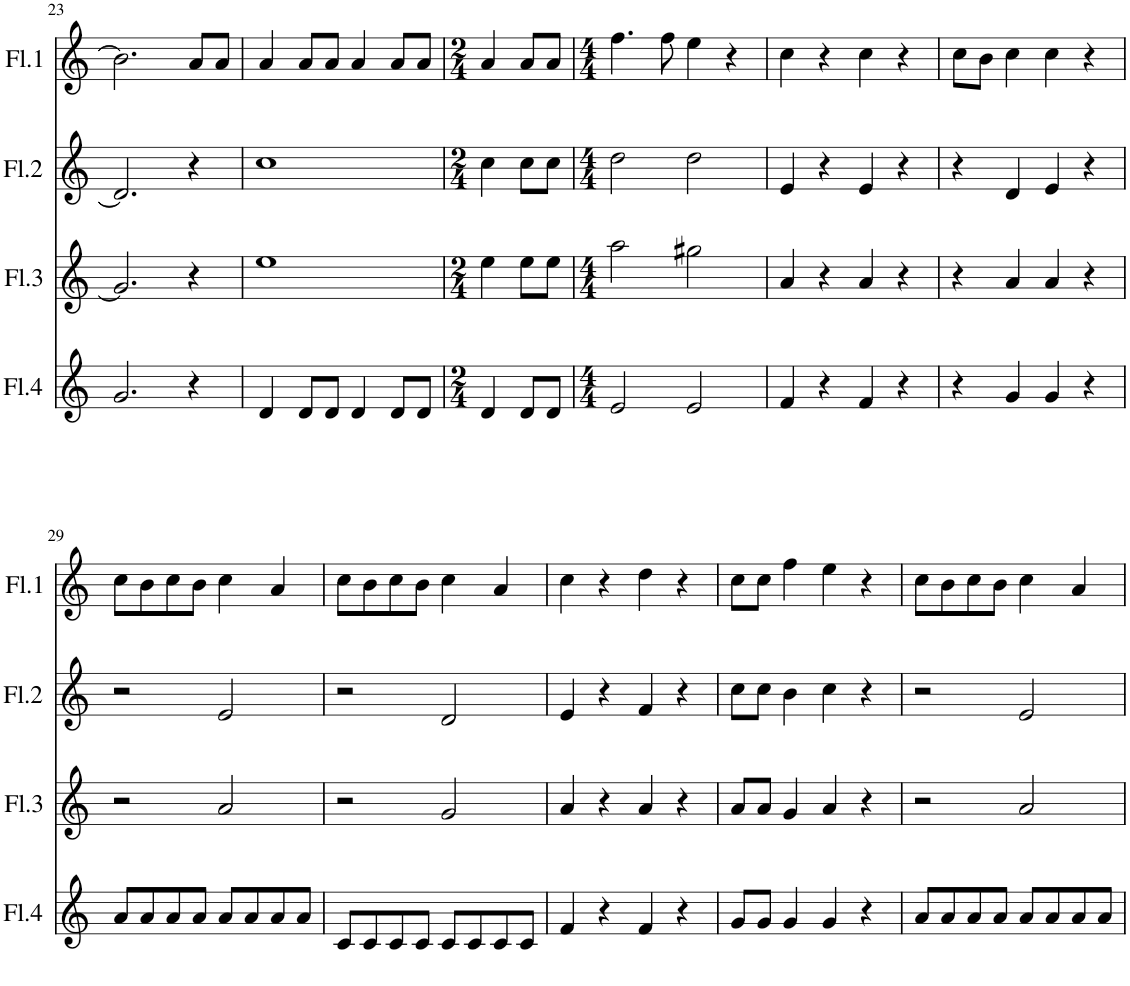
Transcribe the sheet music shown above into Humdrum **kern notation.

**kern	**kern	**kern	**kern
*part4	*part3	*part2	*part1
*staff4	*staff3	*staff2	*staff1
*I"Flauta 4	*I"Flauta 3	*I"Flauta 2	*I"Flauta 1
*I'Fl.4	*I'Fl.3	*I'Fl.2	*I'Fl.1
!!LO:PB:g=z
*clefG2	*clefG2	*clefG2	*clefG2
*k[]	*k[]	*k[]	*k[]
*M4/4	*M4/4	*M4/4	*M4/4
=23	=23	=23	=23
2.g/	2.g/]	2.d/]	2.b\]
4r	4r	4r	8a/L
.	.	.	8a/J
=24	=24	=24	=24
4d/	1ee	1cc	4a/
8d/L	.	.	8a/L
8d/J	.	.	8a/J
4d/	.	.	4a/
8d/L	.	.	8a/L
8d/J	.	.	8a/J
=25	=25	=25	=25
*M2/4	*M2/4	*M2/4	*M2/4
4d/	4ee\	4cc\	4a/
8d/L	8ee\L	8cc\L	8a/L
8d/J	8ee\J	8cc\J	8a/J
=26	=26	=26	=26
*M4/4	*M4/4	*M4/4	*M4/4
2e/	2aa\	2dd\	4.ff\
.	.	.	8ff\
2e/	2gg#X\	2dd\	4ee\
.	.	.	4r
=27	=27	=27	=27
4f/	4a/	4e/	4cc\
4r	4r	4r	4r
4f/	4a/	4e/	4cc\
4r	4r	4r	4r
=28	=28	=28	=28
4r	4r	4r	8cc\L
.	.	.	8b\J
4g/	4a/	4d/	4cc\
4g/	4a/	4e/	4cc\
4r	4r	4r	4r
!!LO:LB:g=z
=29	=29	=29	=29
8a/L	2r	2r	8cc\L
8a/	.	.	8b\
8a/	.	.	8cc\
8a/J	.	.	8b\J
8a/L	2a/	2e/	4cc\
8a/	.	.	.
8a/	.	.	4a/
8a/J	.	.	.
=30	=30	=30	=30
8c/L	2r	2r	8cc\L
8c/	.	.	8b\
8c/	.	.	8cc\
8c/J	.	.	8b\J
8c/L	2g/	2d/	4cc\
8c/	.	.	.
8c/	.	.	4a/
8c/J	.	.	.
=31	=31	=31	=31
4f/	4a/	4e/	4cc\
4r	4r	4r	4r
4f/	4a/	4f/	4dd\
4r	4r	4r	4r
=32	=32	=32	=32
8g/L	8a/L	8cc\L	8cc\L
8g/J	8a/J	8cc\J	8cc\J
4g/	4g/	4b\	4ff\
4g/	4a/	4cc\	4ee\
4r	4r	4r	4r
=33	=33	=33	=33
8a/L	2r	2r	8cc\L
8a/	.	.	8b\
8a/	.	.	8cc\
8a/J	.	.	8b\J
8a/L	2a/	2e/	4cc\
8a/	.	.	.
8a/	.	.	4a/
8a/J	.	.	.
=	=	=	=
*-	*-	*-	*-
